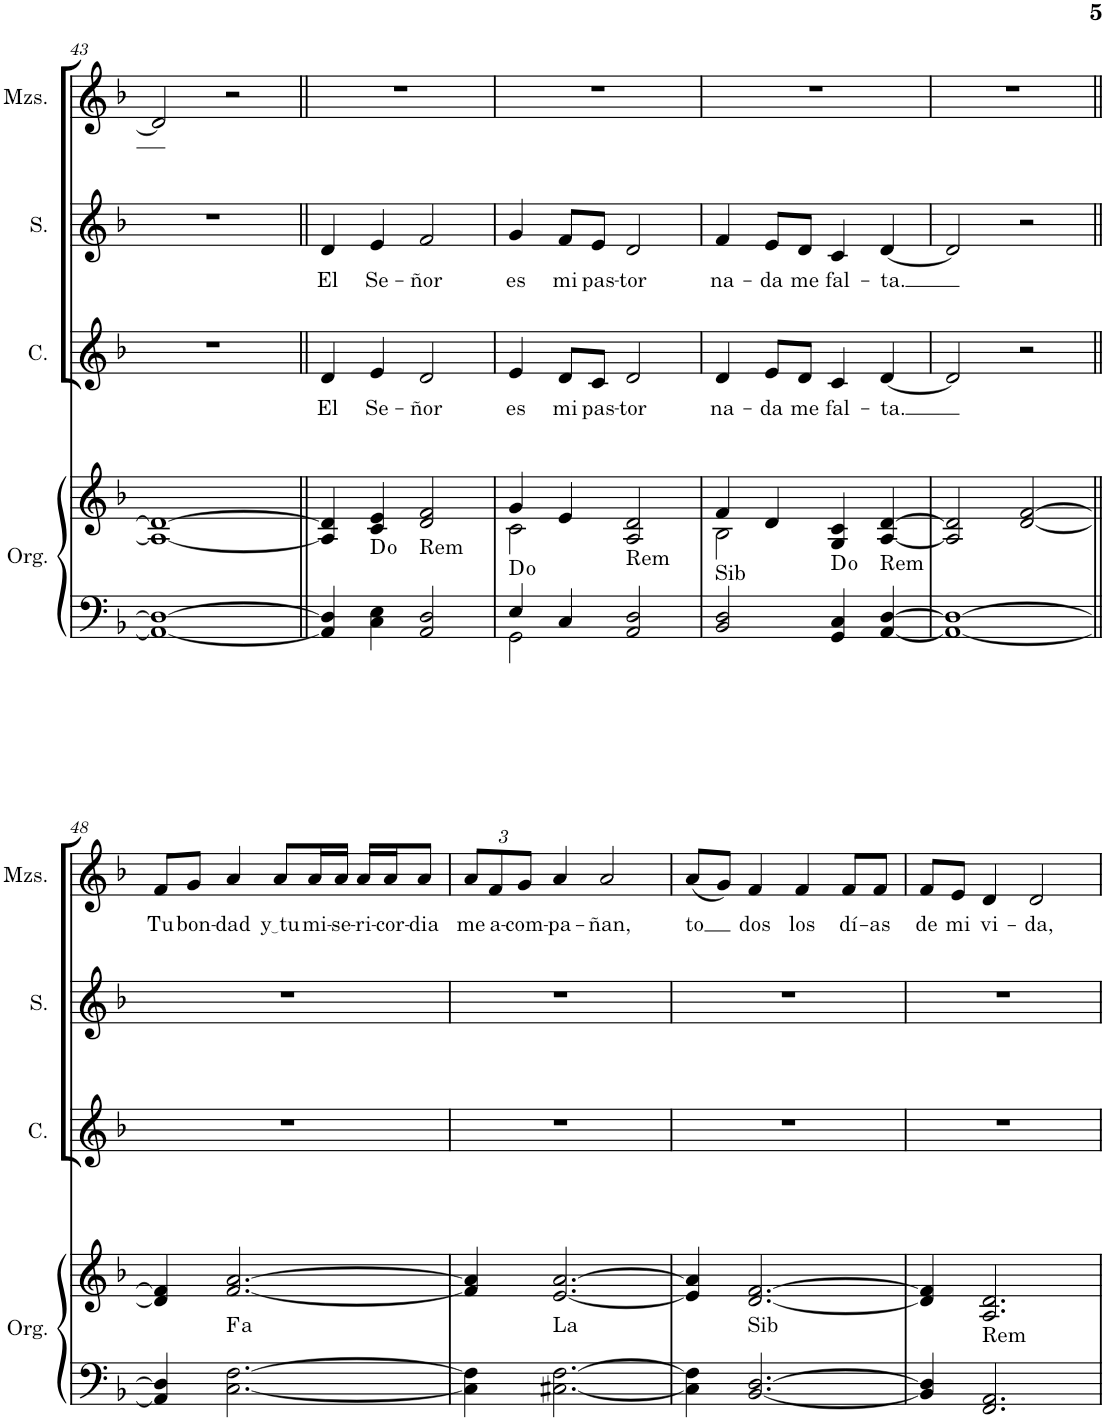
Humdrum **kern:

**kern	**kern	**harte	**kern	**text	**kern	**text	**kern	**text
*part4	*part4	*part4	*part3	*part3	*part2	*part2	*part1	*part1
*staff5	*staff4	*	*staff3	*staff3	*staff2	*staff2	*staff1	*staff1
*I"Órgano	*	*	*I"Contralto	*	*I"Soprano	*	*I"Solista	*
*	*	*	*I'C.	*	*I'S.	*	*	*
!!LO:PB:g=z
*clefF4	*clefG2	*	*clefG2	*	*clefG2	*	*clefG2	*
*k[b-]	*k[b-]	*	*k[b-]	*	*k[b-]	*	*k[b-]	*
*M4/4	*M4/4	*	*M4/4	*	*M4/4	*	*M4/4	*
=43	=43	=43	=43	=43	=43	=43	=43	=43
1AA_ 1D_	1A_ 1d_	.	1r	.	1r	.	2d/]	.
.	.	.	.	.	.	.	2r	.
=44||	=44||	=44||	=44||	=44||	=44||	=44||	=44||	=44||
!	!	!	!	!LO:LY:b	!	!LO:LY:b	!	!
4AA/] 4D/]	4A/] 4d/]	.	4d/	El	4d/	El	1r	.
!	!	!	!	!LO:LY:b	!	!LO:LY:b	!	!
4C\ 4E\	4c/ 4e/	D:dim	4e/	Se-	4e/	Se-	.	.
!	!	!LO:H:kt=Rem	!	!LO:LY:b	!	!LO:LY:b	!	!
2AA/ 2D/	2d/ 2f/	N	2d/	-ñor	2f/	-ñor	.	.
=45	=45	=45	=45	=45	=45	=45	=45	=45
*^	*^	*	*	*	*	*	*	*
!	!	!	!	!	!	!LO:LY:b	!	!LO:LY:b	!	!
4E/	2GG\	4g/	2c\	D:dim	4e/	es	4g/	es	1r	.
!	!	!	!	!	!	!LO:LY:b	!	!LO:LY:b	!	!
4C/	.	4e/	.	.	8d/L	mi	8f/L	mi	.	.
!	!	!	!	!	!	!LO:LY:b	!	!LO:LY:b	!	!
.	.	.	.	.	8c/J	pas-	8e/J	pas-	.	.
!	!	!	!	!LO:H:kt=Rem	!	!LO:LY:b	!	!LO:LY:b	!	!
2AA/ 2D/	2ryy	2A/ 2d/	2ryy	N	2d/	-tor	2d/	-tor	.	.
=46	=46	=46	=46	=46	=46	=46	=46	=46	=46	=46
!	!	!	!	!LO:H:kt=Sib	!	!LO:LY:b	!	!LO:LY:b	!	!
*v	*v	*	*	*	*	*	*	*	*	*
2BB-/ 2D/	4f/	2B-\	N	4d/	na-	4f/	na-	1r	.
!	!	!	!	!	!LO:LY:b	!	!LO:LY:b	!	!
.	4d/	.	.	8e/L	-da	8e/L	-da	.	.
!	!	!	!	!	!LO:LY:b	!	!LO:LY:b	!	!
.	.	.	.	8d/J	me	8d/J	me	.	.
!	!	!	!	!	!LO:LY:b	!	!LO:LY:b	!	!
4GG/ 4C/	4G/ 4c/	2ryy	D:dim	4c/	fal-	4c/	fal-	.	.
!	!	!	!LO:H:kt=Rem	!	!LO:LY:b	!	!LO:LY:b	!	!
[4AA/ [4D/	[4A/ [4d/	.	N	[4d/	-ta.	[4d/	-ta.	.	.
*	*v	*v	*	*	*	*	*	*	*
=47	=47	=47	=47	=47	=47	=47	=47	=47
1AA_ 1D_	2A/] 2d/]	.	2d/]	.	2d/]	.	1r	.
.	[2d/ [2f/	.	2r	.	2r	.	.	.
!!LO:LB:g=z
=48||	=48||	=48||	=48||	=48||	=48||	=48||	=48||	=48||
!	!	!	!	!	!	!	!	!LO:LY:b
4AA/] 4D/]	4d/] 4f/]	.	1r	.	1r	.	8f/L	Tu
!	!	!	!	!	!	!	!	!LO:LY:b
.	.	.	.	.	.	.	8g/J	bon-
!	!	!LO:H:kt=a	!	!	!	!	!	!LO:LY:b
[2.C\ [2.F\	[2.f/ [2.a/	.	.	.	.	.	4a/	-dad
!	!	!	!	!	!	!	!	!LO:LY:b
.	.	.	.	.	.	.	8a/L	y tu
!	!	!	!	!	!	!	!	!LO:LY:b
.	.	.	.	.	.	.	16a/L	mi-
!	!	!	!	!	!	!	!	!LO:LY:b
.	.	.	.	.	.	.	16a/JJ	-se-
!	!	!	!	!	!	!	!	!LO:LY:b
.	.	.	.	.	.	.	16a/LL	-ri-
!	!	!	!	!	!	!	!	!LO:LY:b
.	.	.	.	.	.	.	16a/J	-cor-
!	!	!	!	!	!	!	!	!LO:LY:b
.	.	.	.	.	.	.	8a/J	-dia
=49	=49	=49	=49	=49	=49	=49	=49	=49
*	*	*	*	*	*	*	*Xbrackettup	*
!	!	!	!	!	!	!	!	!LO:LY:b
4C\] 4F\]	4f/] 4a/]	.	1r	.	1r	.	12a/L	me
!	!	!	!	!	!	!	!	!LO:LY:b
.	.	.	.	.	.	.	12f/	a-
!	!	!	!	!	!	!	!	!LO:LY:b
.	.	.	.	.	.	.	12g/J	-com-
!	!	!LO:H:kt=La	!	!	!	!	!	!LO:LY:b
[2.C#X\ [2.F\	[2.e/ [2.a/	N	.	.	.	.	4a/	-pa-
!	!	!	!	!	!	!	!	!LO:LY:b
.	.	.	.	.	.	.	2a/	-ñan,
=50	=50	=50	=50	=50	=50	=50	=50	=50
!	!	!	!	!	!	!	!	!LO:LY:b
4C#\] 4F\]	4e/] 4a/]	.	1r	.	1r	.	(8a/L	to
.	.	.	.	.	.	.	8g/J)	.
!	!	!LO:H:kt=Sib	!	!	!	!	!	!LO:LY:b
[2.BB-/ [2.D/	[2.d/ [2.f/	N	.	.	.	.	4f/	dos
!	!	!	!	!	!	!	!	!LO:LY:b
.	.	.	.	.	.	.	4f/	los
!	!	!	!	!	!	!	!	!LO:LY:b
.	.	.	.	.	.	.	8f/L	dí-
!	!	!	!	!	!	!	!	!LO:LY:b
.	.	.	.	.	.	.	8f/J	-as
=51	=51	=51	=51	=51	=51	=51	=51	=51
!	!	!	!	!	!	!	!	!LO:LY:b
4BB-/] 4D/]	4d/] 4f/]	.	1r	.	1r	.	8f/L	de
!	!	!	!	!	!	!	!	!LO:LY:b
.	.	.	.	.	.	.	8e/J	mi
!	!	!LO:H:kt=Rem	!	!	!	!	!	!LO:LY:b
2.FF/ 2.AA/	2.A/ 2.d/	N	.	.	.	.	4d/	vi-
!	!	!	!	!	!	!	!	!LO:LY:b
.	.	.	.	.	.	.	2d/	-da,
=	=	=	=	=	=	=	=	=
*-	*-	*-	*-	*-	*-	*-	*-	*-
